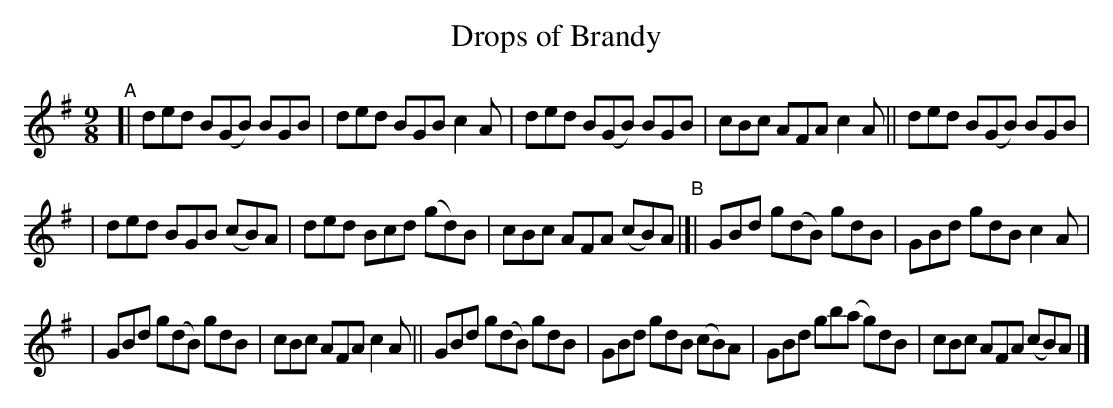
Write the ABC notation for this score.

X:1
T: Drops of Brandy
M: 9/8
L: 1/8
K: G
"^A" [| ded B(GB) BGB | ded BGB c2A | ded B(GB) BGB | cBc AFA c2A || ded B(GB) BGB |
| ded BGB (cB)A | ded Bcd (gd)B | cBc AFA (cB)A "^B"|[| GBd g(dB) gdB | GBd gdB c2A |
| GBd g(dB) gdB | cBc AFA c2A || GBd g(dB) gdB | GBd gdB (cB)A | GBd gb(a g)dB | cBc AFA (cB)A |]
